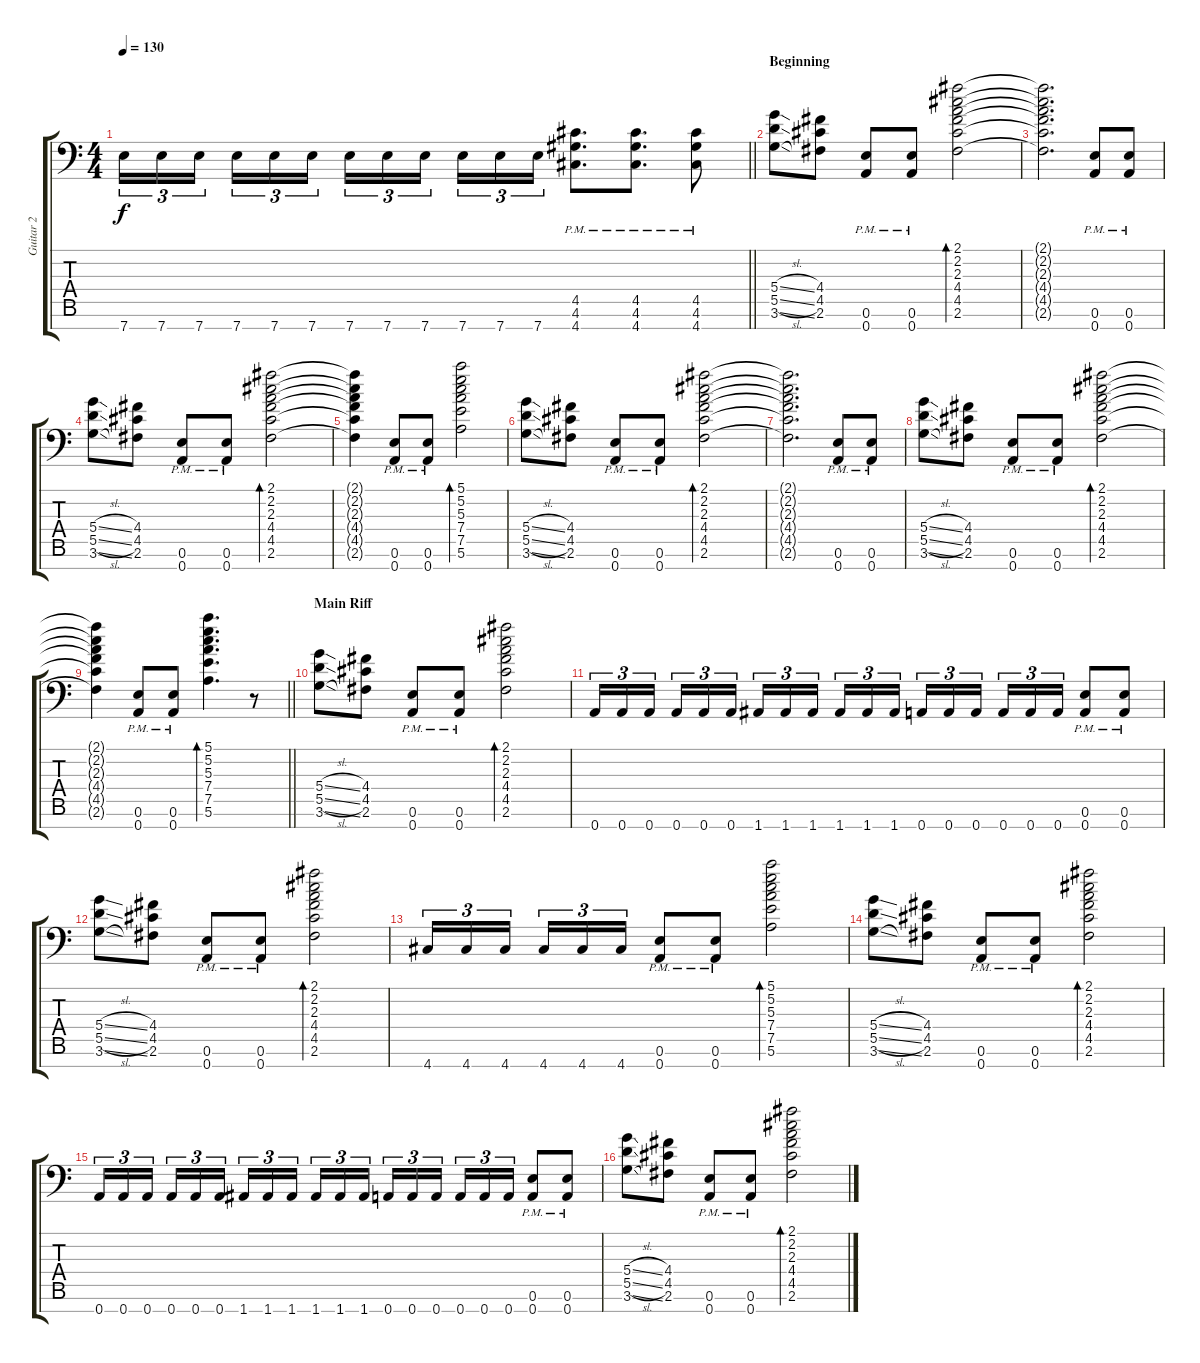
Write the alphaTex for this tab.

\track ("Guitar 2" "Guitar 2") {instrument overdrivenguitar}
\staff {score tabs}
\tuning (E4 B3 G3 D3 A2 E2 A1) {hide}
\ts (4 4)
\tempo 130
\clef f4
\barLineRight lightlight
\ks c
7.7.16{tu (3 2) dy f} 7.7.16{tu (3 2)} 7.7.16{tu (3 2) beam splitsecondary} 7.7.16{tu (3 2)} 7.7.16{tu (3 2)} 7.7.16{tu (3 2)} 7.7.16{tu (3 2)} 7.7.16{tu (3 2)} 7.7.16{tu (3 2) beam splitsecondary} 7.7.16{tu (3 2)} 7.7.16{tu (3 2)} 7.7.16{tu (3 2)} (4.5{pm} 4.6{pm} 4.7{pm}).8{d} (4.5{pm} 4.6{pm} 4.7{pm}).8{d} (4.5{pm} 4.6{pm} 4.7{pm}).8 |
\section ("" "Beginning")
(5.4{sl} 5.5{sl} 3.6{sl}).8{volume 14} (4.4 4.5 2.6).8 (0.6{pm} 0.7{pm}).8 (0.6{pm} 0.7{pm}).8 (2.1 2.2 2.3 4.4 4.5 2.6).2{bd 60} |
(2.1{t} 2.2{t} 2.3{t} 4.4{t} 4.5{t} 2.6{t}).2{d} (0.6{pm} 0.7{pm}).8 (0.6{pm} 0.7{pm}).8 |
(5.4{sl} 5.5{sl} 3.6{sl}).8 (4.4 4.5 2.6).8 (0.6{pm} 0.7{pm}).8 (0.6{pm} 0.7{pm}).8 (2.1 2.2 2.3 4.4 4.5 2.6).2{bd 60} |
(2.1{t} 2.2{t} 2.3{t} 4.4{t} 4.5{t} 2.6{t}).4 (0.6{pm} 0.7{pm}).8 (0.6{pm} 0.7{pm}).8 (5.1 5.2 5.3 7.4 7.5 5.6).2{bd 60} |
(5.4{sl} 5.5{sl} 3.6{sl}).8 (4.4 4.5 2.6).8 (0.6{pm} 0.7{pm}).8 (0.6{pm} 0.7{pm}).8 (2.1 2.2 2.3 4.4 4.5 2.6).2{bd 60} |
(2.1{t} 2.2{t} 2.3{t} 4.4{t} 4.5{t} 2.6{t}).2{d} (0.6{pm} 0.7{pm}).8 (0.6{pm} 0.7{pm}).8 |
(5.4{sl} 5.5{sl} 3.6{sl}).8 (4.4 4.5 2.6).8 (0.6{pm} 0.7{pm}).8 (0.6{pm} 0.7{pm}).8 (2.1 2.2 2.3 4.4 4.5 2.6).2{bd 60} |
\barLineRight lightlight
(2.1{t} 2.2{t} 2.3{t} 4.4{t} 4.5{t} 2.6{t}).4 (0.6{pm} 0.7{pm}).8 (0.6{pm} 0.7{pm}).8 (5.1 5.2 5.3 7.4 7.5 5.6).4{d bd 60} r.8 |
\section ("" "Main Riff")
(5.4{sl} 5.5{sl} 3.6{sl}).8 (4.4 4.5 2.6).8 (0.6{pm} 0.7{pm}).8 (0.6{pm} 0.7{pm}).8 (2.1 2.2 2.3 4.4 4.5 2.6).2{bd 60} |
0.7.16{tu (3 2)} 0.7.16{tu (3 2)} 0.7.16{tu (3 2) beam splitsecondary} 0.7.16{tu (3 2)} 0.7.16{tu (3 2)} 0.7.16{tu (3 2)} 1.7.16{tu (3 2)} 1.7.16{tu (3 2)} 1.7.16{tu (3 2) beam splitsecondary} 1.7.16{tu (3 2)} 1.7.16{tu (3 2)} 1.7.16{tu (3 2)} 0.7.16{tu (3 2)} 0.7.16{tu (3 2)} 0.7.16{tu (3 2) beam splitsecondary} 0.7.16{tu (3 2)} 0.7.16{tu (3 2)} 0.7.16{tu (3 2)} (0.6{pm} 0.7{pm}).8 (0.6{pm} 0.7{pm}).8 |
(5.4{sl} 5.5{sl} 3.6{sl}).8 (4.4 4.5 2.6).8 (0.6{pm} 0.7{pm}).8 (0.6{pm} 0.7{pm}).8 (2.1 2.2 2.3 4.4 4.5 2.6).2{bd 60} |
4.7.16{tu (3 2)} 4.7.16{tu (3 2)} 4.7.16{tu (3 2) beam splitsecondary} 4.7.16{tu (3 2)} 4.7.16{tu (3 2)} 4.7.16{tu (3 2)} (0.6{pm} 0.7{pm}).8 (0.6{pm} 0.7{pm}).8 (5.1 5.2 5.3 7.4 7.5 5.6).2{bd 60} |
(5.4{sl} 5.5{sl} 3.6{sl}).8 (4.4 4.5 2.6).8 (0.6{pm} 0.7{pm}).8 (0.6{pm} 0.7{pm}).8 (2.1 2.2 2.3 4.4 4.5 2.6).2{bd 60} |
0.7.16{tu (3 2)} 0.7.16{tu (3 2)} 0.7.16{tu (3 2) beam splitsecondary} 0.7.16{tu (3 2)} 0.7.16{tu (3 2)} 0.7.16{tu (3 2)} 1.7.16{tu (3 2)} 1.7.16{tu (3 2)} 1.7.16{tu (3 2) beam splitsecondary} 1.7.16{tu (3 2)} 1.7.16{tu (3 2)} 1.7.16{tu (3 2)} 0.7.16{tu (3 2)} 0.7.16{tu (3 2)} 0.7.16{tu (3 2) beam splitsecondary} 0.7.16{tu (3 2)} 0.7.16{tu (3 2)} 0.7.16{tu (3 2)} (0.6{pm} 0.7{pm}).8 (0.6{pm} 0.7{pm}).8 |
(5.4{sl} 5.5{sl} 3.6{sl}).8 (4.4 4.5 2.6).8 (0.6{pm} 0.7{pm}).8 (0.6{pm} 0.7{pm}).8 (2.1 2.2 2.3 4.4 4.5 2.6).2{bd 60}
